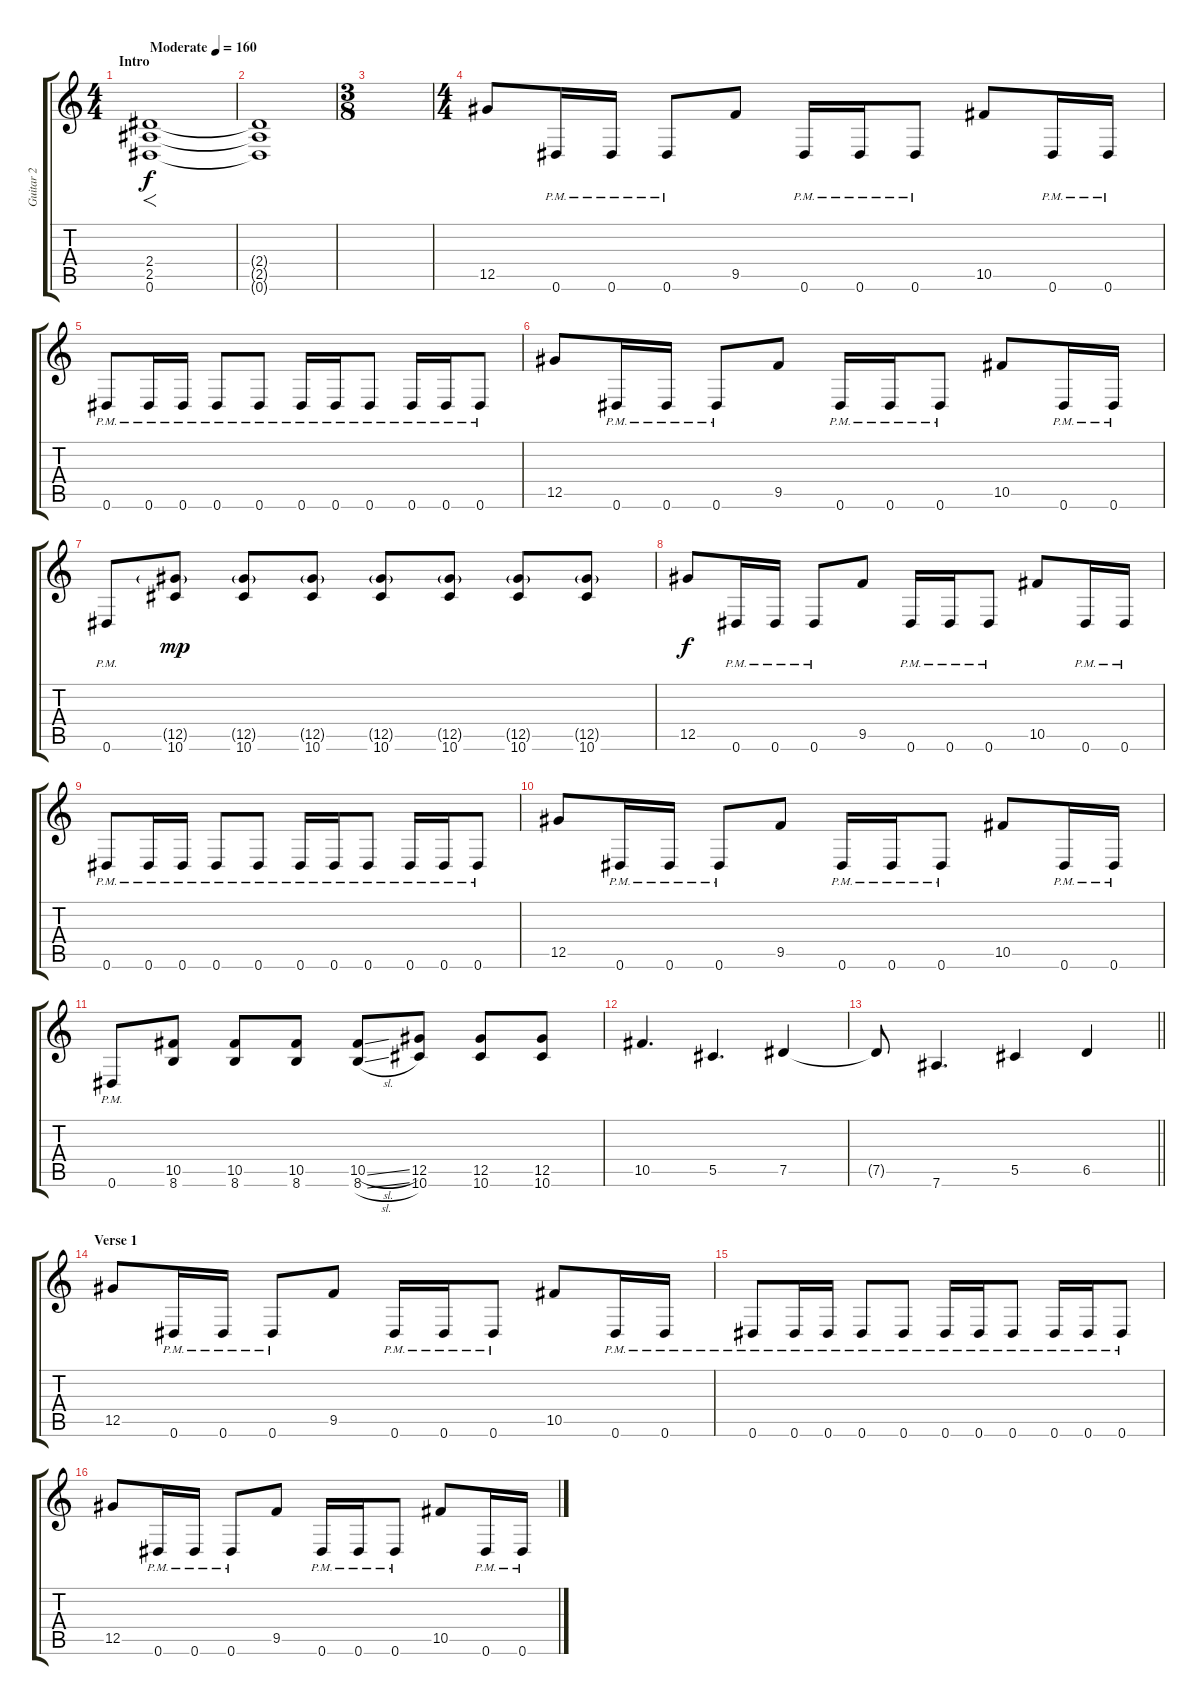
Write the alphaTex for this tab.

\track ("Guitar 2" "Guitar 2") {instrument distortionguitar}
\staff {score tabs}
\tuning (Eb4 Bb3 Gb3 Db3 Ab2 Eb2) {hide}
\ts (4 4)
\section ("" "Intro")
\tempo (160 "Moderate")
\clef g2
\ks c
(2.4 2.5 0.6).1{f dy f instrument distortionguitar} |
(2.4{t} 2.5{t} 0.6{t}).1 |
\ts (3 8)
|
\ts (4 4)
12.5.8 0.6{pm}.16 0.6{pm}.16 0.6{pm}.8 9.5.8 0.6{pm}.16 0.6{pm}.16 0.6{pm}.8 10.5.8 0.6{pm}.16 0.6{pm}.16 |
0.6{pm}.8 0.6{pm}.16 0.6{pm}.16 0.6{pm}.8 0.6{pm}.8 0.6{pm}.16 0.6{pm}.16 0.6{pm}.8 0.6{pm}.16 0.6{pm}.16 0.6{pm}.8 |
12.5.8 0.6{pm}.16 0.6{pm}.16 0.6{pm}.8 9.5.8 0.6{pm}.16 0.6{pm}.16 0.6{pm}.8 10.5.8 0.6{pm}.16 0.6{pm}.16 |
0.6{pm}.8 (12.5{g} 10.6).8{dy mp} (12.5{g} 10.6).8 (12.5{g} 10.6).8 (12.5{g} 10.6).8 (12.5{g} 10.6).8 (12.5{g} 10.6).8 (12.5{g} 10.6).8 |
12.5.8{dy f} 0.6{pm}.16 0.6{pm}.16 0.6{pm}.8 9.5.8 0.6{pm}.16 0.6{pm}.16 0.6{pm}.8 10.5.8 0.6{pm}.16 0.6{pm}.16 |
0.6{pm}.8 0.6{pm}.16 0.6{pm}.16 0.6{pm}.8 0.6{pm}.8 0.6{pm}.16 0.6{pm}.16 0.6{pm}.8 0.6{pm}.16 0.6{pm}.16 0.6{pm}.8 |
12.5.8 0.6{pm}.16 0.6{pm}.16 0.6{pm}.8 9.5.8 0.6{pm}.16 0.6{pm}.16 0.6{pm}.8 10.5.8 0.6{pm}.16 0.6{pm}.16 |
0.6{pm}.8 (10.5 8.6).8 (10.5 8.6).8 (10.5 8.6).8 (10.5{sl} 8.6{sl}).8 (12.5 10.6).8 (12.5 10.6).8 (12.5 10.6).8 |
10.5.4{d} 5.5.4{d} 7.5.4 |
\barLineRight lightlight
7.5{t}.8 7.6.4{d} 5.5.4 6.5.4 |
\section ("" "Verse 1")
12.5.8 0.6{pm}.16 0.6{pm}.16 0.6{pm}.8 9.5.8 0.6{pm}.16 0.6{pm}.16 0.6{pm}.8 10.5.8 0.6{pm}.16 0.6{pm}.16 |
0.6{pm}.8 0.6{pm}.16 0.6{pm}.16 0.6{pm}.8 0.6{pm}.8 0.6{pm}.16 0.6{pm}.16 0.6{pm}.8 0.6{pm}.16 0.6{pm}.16 0.6{pm}.8 |
12.5.8 0.6{pm}.16 0.6{pm}.16 0.6{pm}.8 9.5.8 0.6{pm}.16 0.6{pm}.16 0.6{pm}.8 10.5.8 0.6{pm}.16 0.6{pm}.16
